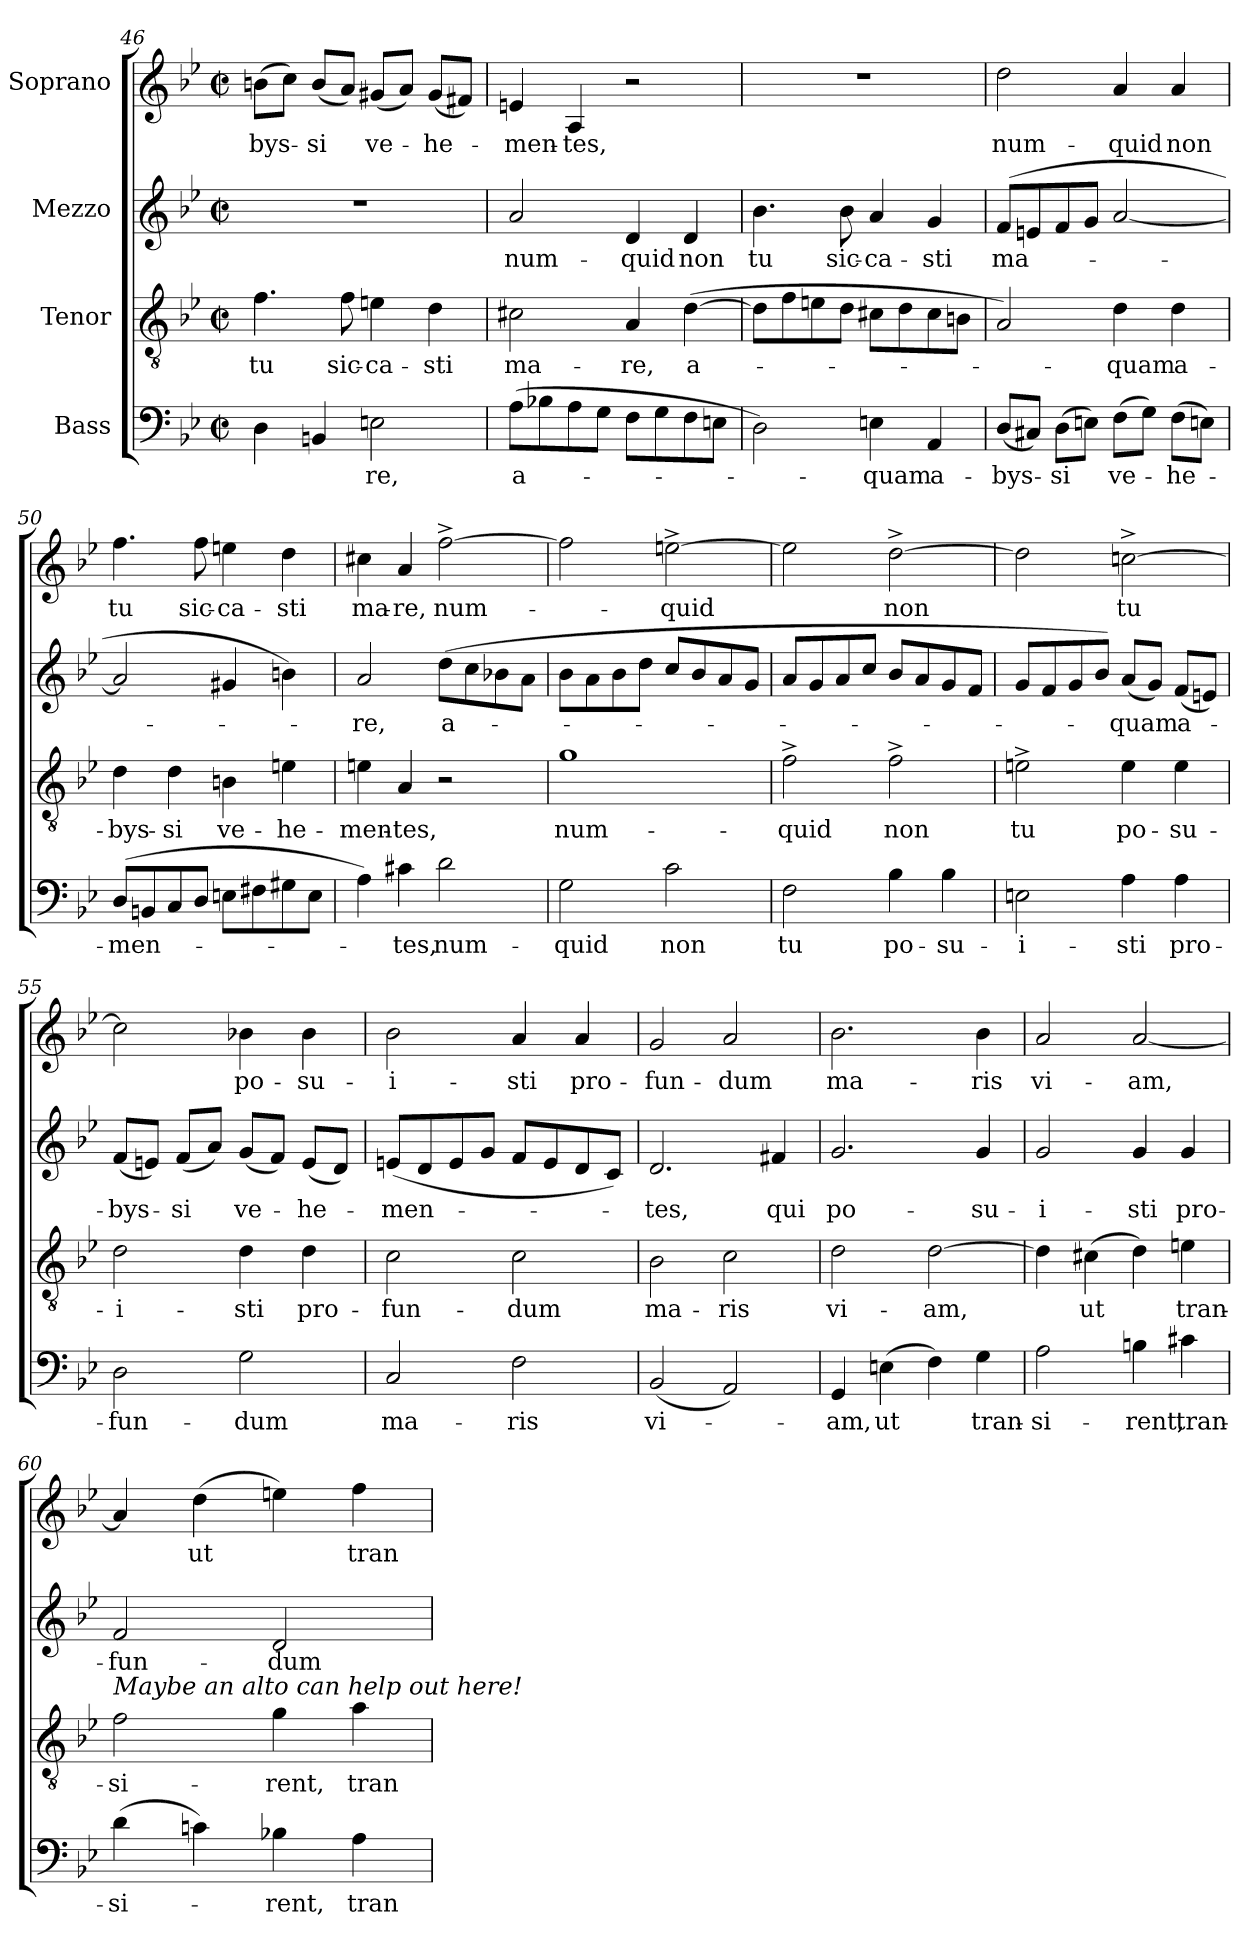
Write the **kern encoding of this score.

**kern	**text	**kern	**text	**kern	**text	**kern	**text
*part4	*part4	*part3	*part3	*part2	*part2	*part1	*part1
*staff4	*staff4	*staff3	*staff3	*staff2	*staff2	*staff1	*staff1
*I"Bass	*	*I"Tenor	*	*I"Mezzo	*	*I"Soprano	*
!!LO:LB:g=z
*clefF4	*	*clefGv2	*	*clefG2	*	*clefG2	*
*k[b-e-]	*	*k[b-e-]	*	*k[b-e-]	*	*k[b-e-]	*
*B-:	*	*B-:	*	*B-:	*	*B-:	*
*M2/2	*	*M2/2	*	*M2/2	*	*M2/2	*
*met(c|)	*	*met(c|)	*	*met(c|)	*	*met(c|)	*
=46	=46	=46	=46	=46	=46	=46	=46
!	!	!	!LO:LY:b	!	!	!	!LO:LY:b
4D\	.	4.f\	tu	1r	.	(>8bn\L	-bys-
.	.	.	.	.	.	8cc\J)	.
!	!	!	!	!	!	!	!LO:LY:b
4BBn/	.	.	.	.	.	(<8b/L	-si
!	!	!	!LO:LY:b	!	!	!	!
.	.	8f\	sic-	.	.	8a/J)	.
!	!LO:LY:b	!	!LO:LY:b	!	!	!	!LO:LY:b
2En\	-re,	4en\	-ca-	.	.	(<8g#X/L	ve-
.	.	.	.	.	.	8a/J)	.
!	!	!	!LO:LY:b	!	!	!	!LO:LY:b
.	.	4d\	-sti	.	.	(<8g#/L	-he-
.	.	.	.	.	.	8f#X/J)	.
=47	=47	=47	=47	=47	=47	=47	=47
!	!LO:LY:b	!	!LO:LY:b	!	!LO:LY:b	!	!LO:LY:b
(>8A\L	a-	2c#X\	ma-	2a/	num-	4en/	-men-
8B-X\	.	.	.	.	.	.	.
!	!	!	!	!	!	!	!LO:LY:b
8A\	.	.	.	.	.	4A/	-tes,
8G\J	.	.	.	.	.	.	.
!	!	!	!LO:LY:b	!	!LO:LY:b	!	!
8F\L	.	4A/	-re,	4d/	-quid	2r	.
8G\	.	.	.	.	.	.	.
!	!	!	!LO:LY:b	!	!LO:LY:b	!	!
8F\	.	(>[4d\	a-	4d/	non	.	.
8En\J	.	.	.	.	.	.	.
=48	=48	=48	=48	=48	=48	=48	=48
!	!	!	!	!	!LO:LY:b	!	!
2D\)	.	8d\L]	.	4.b-\	tu	1r	.
.	.	8f\	.	.	.	.	.
.	.	8en\	.	.	.	.	.
!	!	!	!	!	!LO:LY:b	!	!
.	.	8d\J	.	8b-\	sic-	.	.
!	!LO:LY:b	!	!	!	!LO:LY:b	!	!
4En\	-quam	8c#X\L	.	4a/	-ca-	.	.
.	.	8d\	.	.	.	.	.
!	!LO:LY:b	!	!	!	!LO:LY:b	!	!
4AA/	a-	8c#\	.	4g/	-sti	.	.
.	.	8Bn\J	.	.	.	.	.
!!LO:PB:g=z
=49	=49	=49	=49	=49	=49	=49	=49
!	!LO:LY:b	!	!	!	!LO:LY:b	!	!LO:LY:b
(<8D/L	-bys-	2A/)	.	(>8f/L	ma-	2dd\	num-
8C#X/J)	.	.	.	8en/	.	.	.
!	!LO:LY:b	!	!	!	!	!	!
(>8D\L	-si	.	.	8f/	.	.	.
8En\J)	.	.	.	8g/J	.	.	.
!	!LO:LY:b	!	!LO:LY:b	!	!	!	!LO:LY:b
(>8F\L	ve-	4d\	-quam	[2a/	.	4a/	-quid
8G\J)	.	.	.	.	.	.	.
!	!LO:LY:b	!	!LO:LY:b	!	!	!	!LO:LY:b
(>8F\L	-he-	4d\	a-	.	.	4a/	non
8En\J)	.	.	.	.	.	.	.
=50	=50	=50	=50	=50	=50	=50	=50
!	!LO:LY:b	!	!LO:LY:b	!	!	!	!LO:LY:b
(>8D/L	-men-	4d\	-bys-	2a/]	.	4.ff\	tu
8BBn/	.	.	.	.	.	.	.
!	!	!	!LO:LY:b	!	!	!	!
8C/	.	4d\	-si	.	.	.	.
!	!	!	!	!	!	!	!LO:LY:b
8D/J	.	.	.	.	.	8ff\	sic-
!	!	!	!LO:LY:b	!	!	!	!LO:LY:b
8En\L	.	4Bn\	ve-	4g#X/	.	4een\	-ca-
8F#X\	.	.	.	.	.	.	.
!	!	!	!LO:LY:b	!	!	!	!LO:LY:b
8G#X\	.	4en\	-he-	4bn\)	.	4dd\	-sti
8E\J	.	.	.	.	.	.	.
=51	=51	=51	=51	=51	=51	=51	=51
!	!	!	!LO:LY:b	!	!LO:LY:b	!	!LO:LY:b
4A\)	.	4en\	-men-	2a/	-re,	4cc#X\	ma-
!	!LO:LY:b	!	!LO:LY:b	!	!	!	!LO:LY:b
4c#X\	-tes,	4A/	-tes,	.	.	4a/	-re,
!	!LO:LY:b	!	!	!	!LO:LY:b	!	!LO:LY:b
2d\	num-	2r	.	(>8dd\L	a-	[2ff^>\	num-
.	.	.	.	8cc\	.	.	.
.	.	.	.	8b-X\	.	.	.
.	.	.	.	8a\J	.	.	.
=52	=52	=52	=52	=52	=52	=52	=52
!	!LO:LY:b	!	!LO:LY:b	!	!	!	!
2G\	-quid	1g	num-	8b-\L	.	2ff\]	.
.	.	.	.	8a\	.	.	.
.	.	.	.	8b-\	.	.	.
.	.	.	.	8dd\J	.	.	.
!	!LO:LY:b	!	!	!	!	!	!LO:LY:b
2c\	non	.	.	8cc/L	.	[2een^>\	-quid
.	.	.	.	8b-/	.	.	.
.	.	.	.	8a/	.	.	.
.	.	.	.	8g/J	.	.	.
!!LO:LB:g=z
=53	=53	=53	=53	=53	=53	=53	=53
!	!LO:LY:b	!	!LO:LY:b	!	!	!	!
2F\	tu	2f^>\	-quid	8a/L	.	2ee\]	.
.	.	.	.	8g/	.	.	.
.	.	.	.	8a/	.	.	.
.	.	.	.	8cc/J	.	.	.
!	!LO:LY:b	!	!LO:LY:b	!	!	!	!LO:LY:b
4B-\	po-	2f^>\	non	8b-/L	.	[2dd^>\	non
.	.	.	.	8a/	.	.	.
!	!LO:LY:b	!	!	!	!	!	!
4B-\	-su-	.	.	8g/	.	.	.
.	.	.	.	8f/J	.	.	.
=54	=54	=54	=54	=54	=54	=54	=54
!	!LO:LY:b	!	!LO:LY:b	!	!	!	!
2En\	-i-	2en^>\	tu	8g/L	.	2dd\]	.
.	.	.	.	8f/	.	.	.
.	.	.	.	8g/	.	.	.
.	.	.	.	8b-/J)	.	.	.
!	!LO:LY:b	!	!LO:LY:b	!	!LO:LY:b	!	!LO:LY:b
4A\	-sti	4e\	po-	(<8a/L	-quam	[2ccn^>\	tu
.	.	.	.	8g/J)	.	.	.
!	!LO:LY:b	!	!LO:LY:b	!	!LO:LY:b	!	!
4A\	pro-	4e\	-su-	(<8f/L	a-	.	.
.	.	.	.	8en/J)	.	.	.
=55	=55	=55	=55	=55	=55	=55	=55
!	!LO:LY:b	!	!LO:LY:b	!	!LO:LY:b	!	!
2D\	-fun-	2d\	-i-	(<8f/L	-bys-	2cc\]	.
.	.	.	.	8en/J)	.	.	.
!	!	!	!	!	!LO:LY:b	!	!
.	.	.	.	(<8f/L	-si	.	.
.	.	.	.	8a/J)	.	.	.
!	!LO:LY:b	!	!LO:LY:b	!	!LO:LY:b	!	!LO:LY:b
2G\	-dum	4d\	-sti	(<8g/L	ve-	4b-X\	po-
.	.	.	.	8f/J)	.	.	.
!	!	!	!LO:LY:b	!	!LO:LY:b	!	!LO:LY:b
.	.	4d\	pro-	(<8e/L	-he-	4b-\	-su-
.	.	.	.	8d/J)	.	.	.
=56	=56	=56	=56	=56	=56	=56	=56
!	!LO:LY:b	!	!LO:LY:b	!	!LO:LY:b	!	!LO:LY:b
2C/	ma-	2c\	-fun-	(<8en/L	-men-	2b-\	-i-
.	.	.	.	8d/	.	.	.
.	.	.	.	8e/	.	.	.
.	.	.	.	8g/J	.	.	.
!	!LO:LY:b	!	!LO:LY:b	!	!	!	!LO:LY:b
2F\	-ris	2c\	-dum	8f/L	.	4a/	-sti
.	.	.	.	8e/	.	.	.
!	!	!	!	!	!	!	!LO:LY:b
.	.	.	.	8d/	.	4a/	pro-
.	.	.	.	8c/J)	.	.	.
!!LO:LB:g=z
=57	=57	=57	=57	=57	=57	=57	=57
!	!LO:LY:b	!	!LO:LY:b	!	!LO:LY:b	!	!LO:LY:b
(<2BB-/	vi-	2B-\	ma-	2.d/	-tes,	2g/	-fun-
!	!	!	!LO:LY:b	!	!	!	!LO:LY:b
2AA/)	.	2c\	-ris	.	.	2a/	-dum
!	!	!	!	!	!LO:LY:b	!	!
.	.	.	.	4f#X/	qui	.	.
=58	=58	=58	=58	=58	=58	=58	=58
!	!LO:LY:b	!	!LO:LY:b	!	!LO:LY:b	!	!LO:LY:b
4GG/	-am,	2d\	vi-	2.g/	po-	2.b-\	ma-
!	!LO:LY:b	!	!	!	!	!	!
(>4En\	ut	.	.	.	.	.	.
!	!	!	!LO:LY:b	!	!	!	!
4F\)	.	[2d\	-am,	.	.	.	.
!	!LO:LY:b	!	!	!	!LO:LY:b	!	!LO:LY:b
4G\	tran-	.	.	4g/	-su-	4b-\	-ris
=59	=59	=59	=59	=59	=59	=59	=59
!	!LO:LY:b	!	!	!	!LO:LY:b	!	!LO:LY:b
2A\	-si-	4d\]	.	2g/	-i-	2a/	vi-
!	!	!	!LO:LY:b	!	!	!	!
.	.	(>4c#X\	ut	.	.	.	.
!	!LO:LY:b	!	!	!	!LO:LY:b	!	!LO:LY:b
4Bn\	-rent,	4d\)	.	4g/	-sti	[2a/	-am,
!	!LO:LY:b	!	!LO:LY:b	!	!LO:LY:b	!	!
4c#X\	tran-	4en\	tran-	4g/	pro-	.	.
=60	=60	=60	=60	=60	=60	=60	=60
!	!	!LO:TX:a:i:t=Maybe an alto can help out here!	!	!	!	!	!
!	!LO:LY:b	!	!LO:LY:b	!	!LO:LY:b	!	!
(>4d\	-si-	2f\	-si-	2f/	-fun-	4a/]	.
!	!	!	!	!	!	!	!LO:LY:b
4cn\)	.	.	.	.	.	(>4dd\	ut
!	!LO:LY:b	!	!LO:LY:b	!	!LO:LY:b	!	!
4B-X\	-rent,	4g\	-rent,	2d/	-dum	4een\)	.
!	!LO:LY:b	!	!LO:LY:b	!	!	!	!LO:LY:b
4A\	tran-	4a\	tran-	.	.	4ff\	tran-
=	=	=	=	=	=	=	=
*-	*-	*-	*-	*-	*-	*-	*-
